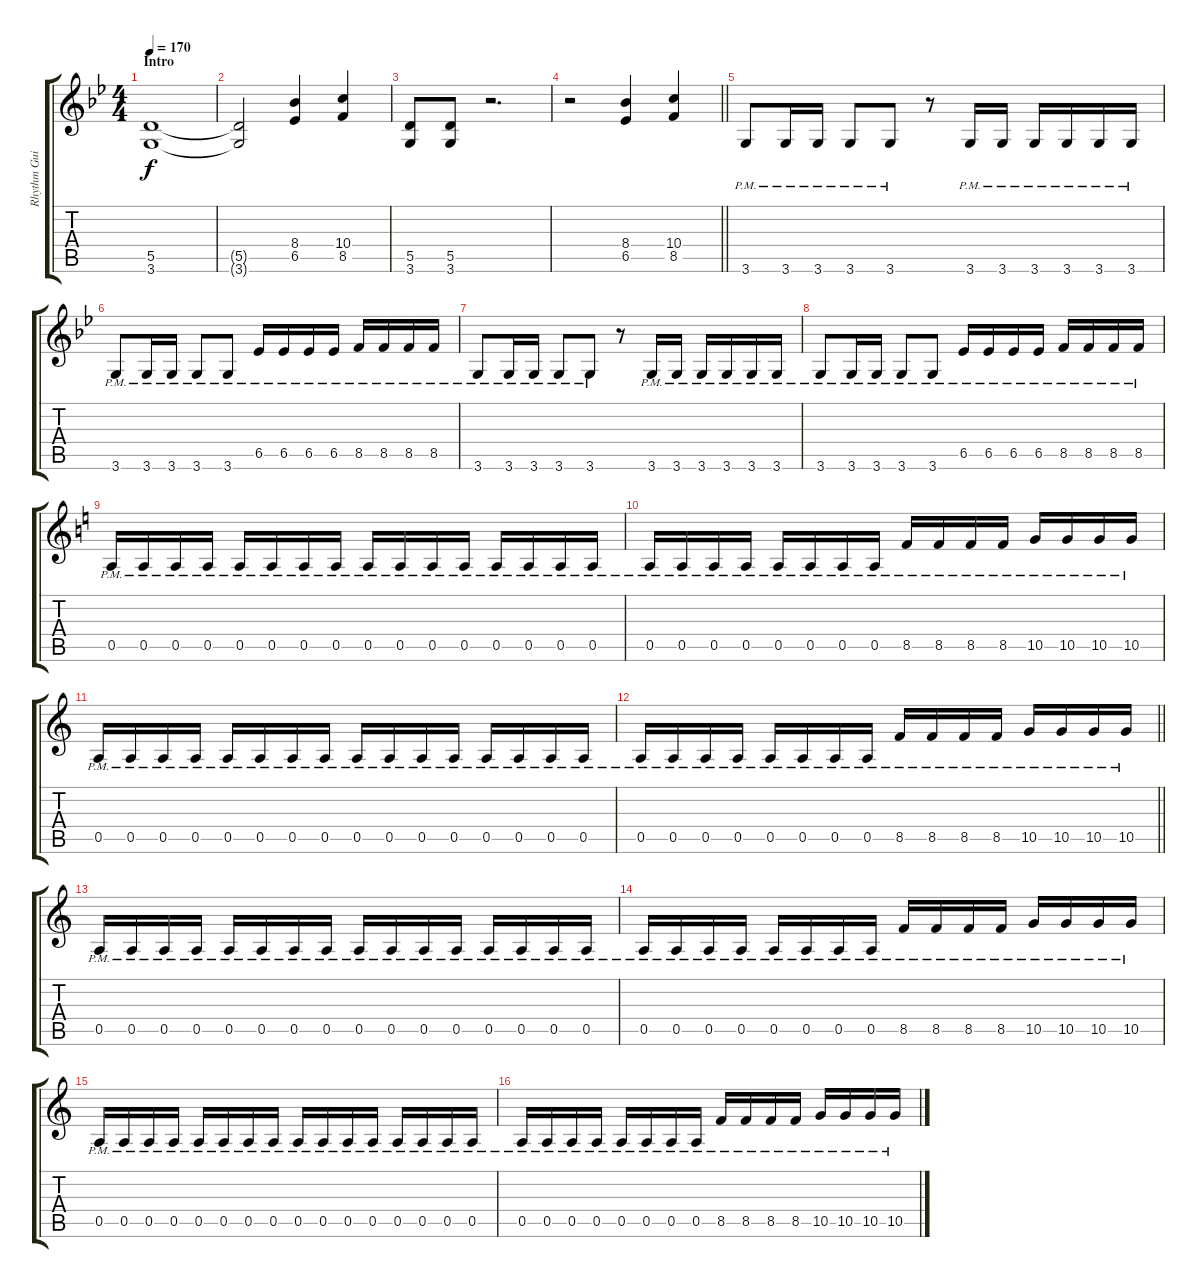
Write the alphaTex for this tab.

\track ("Rhythm Guitar 2: Tapani Kangas" "Rhythm Gui") {instrument distortionguitar}
\staff {score tabs}
\tuning (E4 B3 G3 D3 A2 E2) {hide}
\ts (4 4)
\section ("" "Intro")
\tempo 170
\clef g2
\ks gminor
(5.5 3.6).1{dy f instrument distortionguitar} |
(5.5{t} 3.6{t}).2 (8.4 6.5).4 (10.4 8.5).4 |
(5.5 3.6).8 (5.5 3.6).8 r.2{d} |
\barLineRight lightlight
r.2 (8.4 6.5).4 (10.4 8.5).4 |
3.6{pm}.8 3.6{pm}.16 3.6{pm}.16 3.6{pm}.8 3.6{pm}.8 r.8 3.6{pm}.16 3.6{pm}.16 3.6{pm}.16 3.6{pm}.16 3.6{pm}.16 3.6{pm}.16 |
3.6{pm}.8 3.6{pm}.16 3.6{pm}.16 3.6{pm}.8 3.6{pm}.8 6.5{pm}.16 6.5{pm}.16 6.5{pm}.16 6.5{pm}.16 8.5{pm}.16 8.5{pm}.16 8.5{pm}.16 8.5{pm}.16 |
3.6{pm}.8 3.6{pm}.16 3.6{pm}.16 3.6{pm}.8 3.6{pm}.8 r.8 3.6{pm}.16 3.6{pm}.16 3.6{pm}.16 3.6{pm}.16 3.6{pm}.16 3.6{pm}.16 |
3.6{pm}.8 3.6{pm}.16 3.6{pm}.16 3.6{pm}.8 3.6{pm}.8 6.5{pm}.16 6.5{pm}.16 6.5{pm}.16 6.5{pm}.16 8.5{pm}.16 8.5{pm}.16 8.5{pm}.16 8.5{pm}.16 |
\ks aminor
0.5{pm}.16 0.5{pm}.16 0.5{pm}.16 0.5{pm}.16 0.5{pm}.16 0.5{pm}.16 0.5{pm}.16 0.5{pm}.16 0.5{pm}.16 0.5{pm}.16 0.5{pm}.16 0.5{pm}.16 0.5{pm}.16 0.5{pm}.16 0.5{pm}.16 0.5{pm}.16 |
0.5{pm}.16 0.5{pm}.16 0.5{pm}.16 0.5{pm}.16 0.5{pm}.16 0.5{pm}.16 0.5{pm}.16 0.5{pm}.16 8.5{pm}.16 8.5{pm}.16 8.5{pm}.16 8.5{pm}.16 10.5{pm}.16 10.5{pm}.16 10.5{pm}.16 10.5{pm}.16 |
0.5{pm}.16 0.5{pm}.16 0.5{pm}.16 0.5{pm}.16 0.5{pm}.16 0.5{pm}.16 0.5{pm}.16 0.5{pm}.16 0.5{pm}.16 0.5{pm}.16 0.5{pm}.16 0.5{pm}.16 0.5{pm}.16 0.5{pm}.16 0.5{pm}.16 0.5{pm}.16 |
\barLineRight lightlight
0.5{pm}.16 0.5{pm}.16 0.5{pm}.16 0.5{pm}.16 0.5{pm}.16 0.5{pm}.16 0.5{pm}.16 0.5{pm}.16 8.5{pm}.16 8.5{pm}.16 8.5{pm}.16 8.5{pm}.16 10.5{pm}.16 10.5{pm}.16 10.5{pm}.16 10.5{pm}.16 |
0.5{pm}.16 0.5{pm}.16 0.5{pm}.16 0.5{pm}.16 0.5{pm}.16 0.5{pm}.16 0.5{pm}.16 0.5{pm}.16 0.5{pm}.16 0.5{pm}.16 0.5{pm}.16 0.5{pm}.16 0.5{pm}.16 0.5{pm}.16 0.5{pm}.16 0.5{pm}.16 |
0.5{pm}.16 0.5{pm}.16 0.5{pm}.16 0.5{pm}.16 0.5{pm}.16 0.5{pm}.16 0.5{pm}.16 0.5{pm}.16 8.5{pm}.16 8.5{pm}.16 8.5{pm}.16 8.5{pm}.16 10.5{pm}.16 10.5{pm}.16 10.5{pm}.16 10.5{pm}.16 |
0.5{pm}.16 0.5{pm}.16 0.5{pm}.16 0.5{pm}.16 0.5{pm}.16 0.5{pm}.16 0.5{pm}.16 0.5{pm}.16 0.5{pm}.16 0.5{pm}.16 0.5{pm}.16 0.5{pm}.16 0.5{pm}.16 0.5{pm}.16 0.5{pm}.16 0.5{pm}.16 |
0.5{pm}.16 0.5{pm}.16 0.5{pm}.16 0.5{pm}.16 0.5{pm}.16 0.5{pm}.16 0.5{pm}.16 0.5{pm}.16 8.5{pm}.16 8.5{pm}.16 8.5{pm}.16 8.5{pm}.16 10.5{pm}.16 10.5{pm}.16 10.5{pm}.16 10.5{pm}.16
